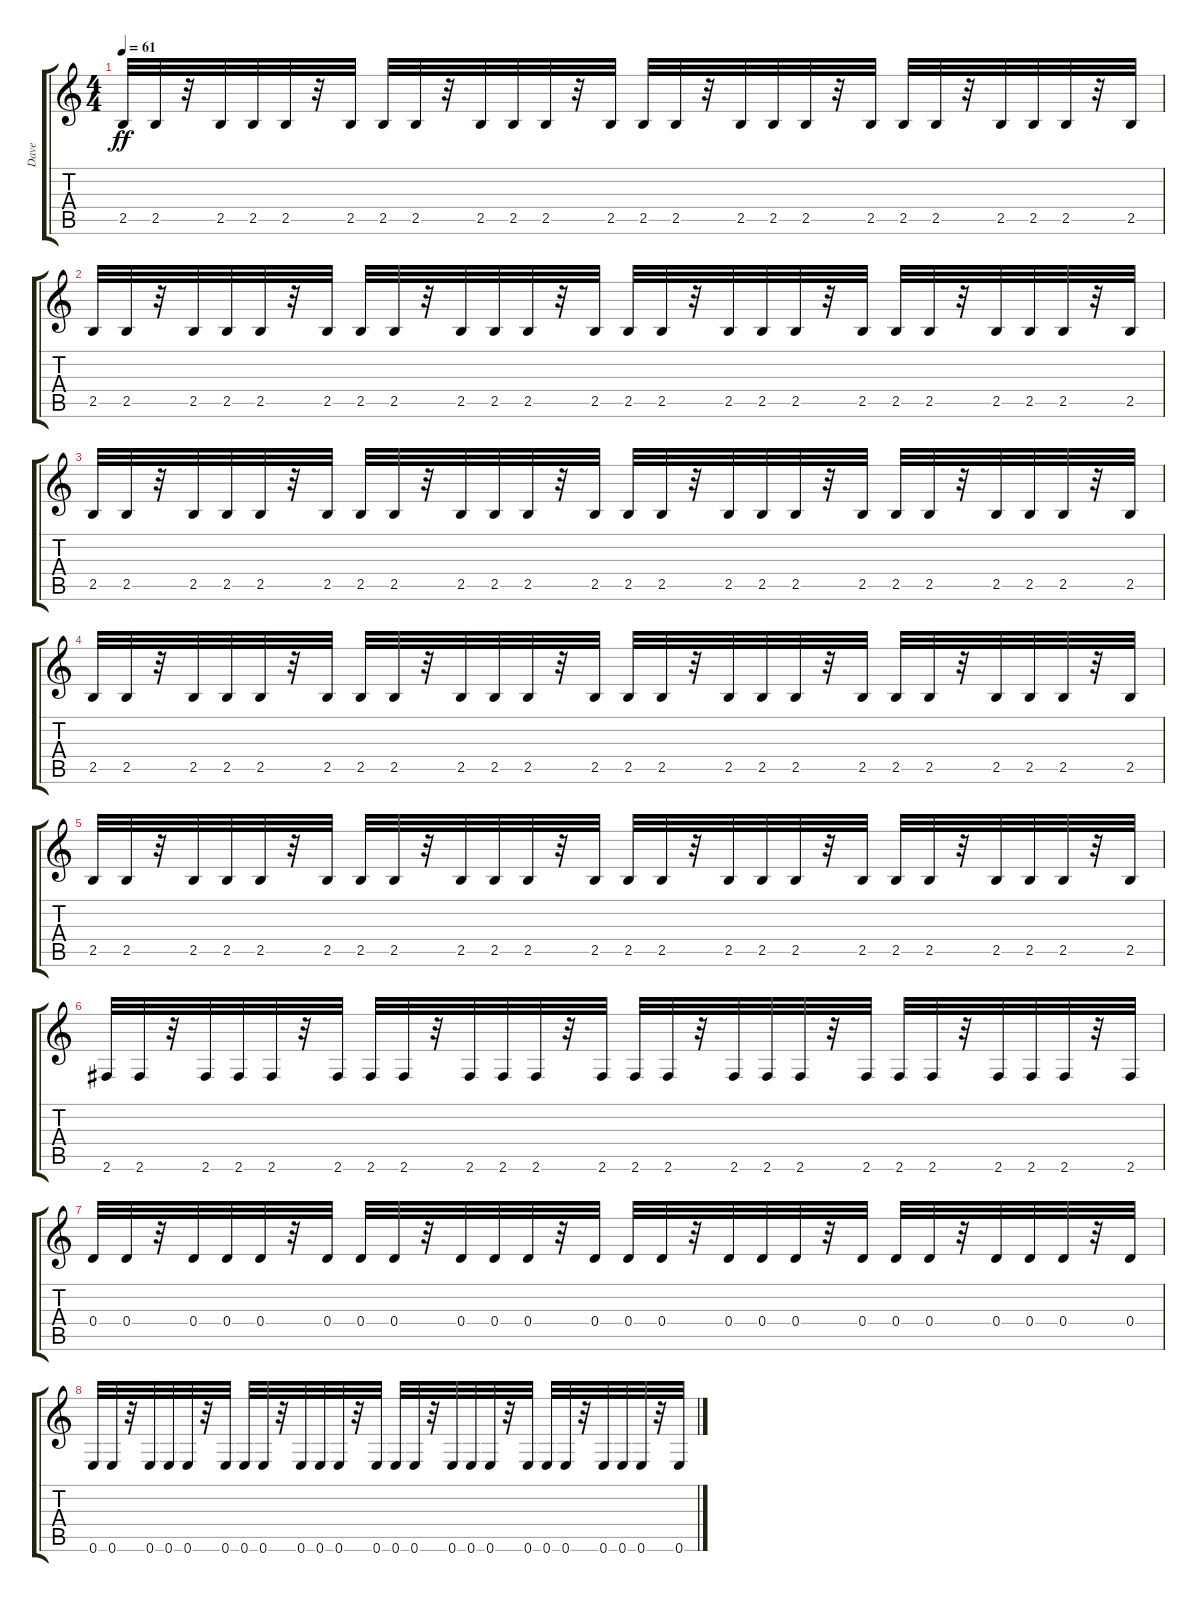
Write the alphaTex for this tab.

\track ("Dave" "Dave") {instrument electricguitarjazz}
\staff {score tabs}
\tuning (E4 B3 G3 D3 A2 E2) {hide}
\ts (4 4)
\tempo 61
\clef g2
\ks c
2.5.32{dy ff} 2.5.32 r.32 2.5.32{volume 14} 2.5.32 2.5.32 r.32 2.5.32 2.5.32 2.5.32 r.32 2.5.32 2.5.32 2.5.32 r.32 2.5.32 2.5.32 2.5.32 r.32 2.5.32 2.5.32 2.5.32 r.32 2.5.32 2.5.32 2.5.32 r.32 2.5.32 2.5.32 2.5.32 r.32 2.5.32 |
2.5.32 2.5.32 r.32 2.5.32 2.5.32 2.5.32 r.32 2.5.32 2.5.32 2.5.32 r.32 2.5.32 2.5.32 2.5.32 r.32 2.5.32 2.5.32 2.5.32 r.32 2.5.32 2.5.32 2.5.32 r.32 2.5.32 2.5.32 2.5.32 r.32 2.5.32 2.5.32 2.5.32 r.32 2.5.32 |
2.5.32 2.5.32 r.32 2.5.32 2.5.32 2.5.32 r.32 2.5.32 2.5.32 2.5.32 r.32 2.5.32 2.5.32 2.5.32 r.32 2.5.32 2.5.32 2.5.32 r.32 2.5.32 2.5.32 2.5.32 r.32 2.5.32 2.5.32 2.5.32 r.32 2.5.32 2.5.32 2.5.32 r.32 2.5.32 |
2.5.32 2.5.32 r.32 2.5.32 2.5.32 2.5.32 r.32 2.5.32 2.5.32 2.5.32 r.32 2.5.32 2.5.32 2.5.32 r.32 2.5.32 2.5.32 2.5.32 r.32 2.5.32 2.5.32 2.5.32 r.32 2.5.32 2.5.32 2.5.32 r.32 2.5.32 2.5.32 2.5.32 r.32 2.5.32 |
2.5.32 2.5.32 r.32 2.5.32 2.5.32 2.5.32 r.32 2.5.32 2.5.32 2.5.32 r.32 2.5.32 2.5.32 2.5.32 r.32 2.5.32 2.5.32 2.5.32 r.32 2.5.32 2.5.32 2.5.32 r.32 2.5.32 2.5.32 2.5.32 r.32 2.5.32 2.5.32 2.5.32 r.32 2.5.32 |
2.6.32 2.6.32 r.32 2.6.32 2.6.32 2.6.32 r.32 2.6.32 2.6.32 2.6.32 r.32 2.6.32 2.6.32 2.6.32 r.32 2.6.32 2.6.32 2.6.32 r.32 2.6.32 2.6.32 2.6.32 r.32 2.6.32 2.6.32 2.6.32 r.32 2.6.32 2.6.32 2.6.32 r.32 2.6.32 |
0.4.32 0.4.32 r.32 0.4.32 0.4.32 0.4.32 r.32 0.4.32 0.4.32 0.4.32 r.32 0.4.32 0.4.32 0.4.32 r.32 0.4.32 0.4.32 0.4.32 r.32 0.4.32 0.4.32 0.4.32 r.32 0.4.32 0.4.32 0.4.32 r.32 0.4.32 0.4.32 0.4.32 r.32 0.4.32 |
0.6.32 0.6.32 r.32 0.6.32 0.6.32 0.6.32 r.32 0.6.32 0.6.32 0.6.32 r.32 0.6.32 0.6.32 0.6.32 r.32 0.6.32 0.6.32 0.6.32 r.32 0.6.32 0.6.32 0.6.32 r.32 0.6.32 0.6.32 0.6.32 r.32 0.6.32 0.6.32 0.6.32 r.32 0.6.32
